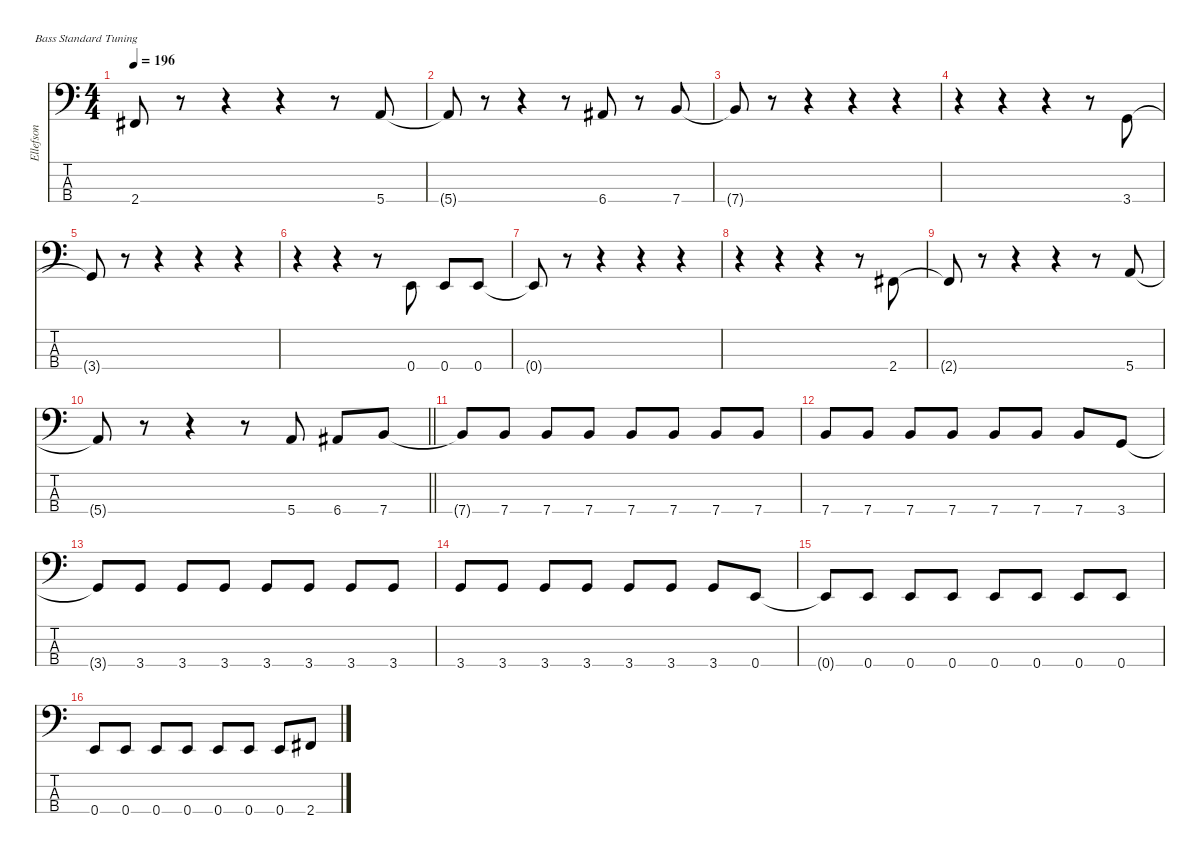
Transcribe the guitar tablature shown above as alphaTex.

\defaultSystemsLayout 4
\hideDynamics
\bracketExtendMode nobrackets
\firstSystemTrackNameMode fullname
\otherSystemsTrackNameOrientation horizontal
\track ("Ellefson" "el.bs.") {instrument electricbasspick}
\staff {score tabs}
\tuning (G2 D2 A1 E1)
\ts (4 4)
\tempo 196
\clef f4
\ks c
2.4{t acc #}.8{dy f beam Up} r.8{beam Up} r.4{beam Up} r.4{beam Up} r.8{beam Up} 5.4.8{beam Up} |
5.4{t}.8{beam Up} r.8{beam Up} r.4{beam Up} r.8{beam Up} 6.4{acc #}.8{beam Up} r.8{beam Up} 7.4.8{beam Up} |
7.4{t}.8{beam Up} r.8{beam Up} r.4{beam Up} r.4{beam Up} r.4{beam Up} |
r.4{beam Down} r.4{beam Down} r.4{beam Down} r.8{beam Down} 3.4.8{beam Up} |
3.4{t}.8{beam Up} r.8{beam Up} r.4{beam Up} r.4{beam Up} r.4{beam Up} |
r.4{beam Down} r.4{beam Down} r.8{beam Down} 0.4.8{beam Up} 0.4.8{beam Up} 0.4.8{beam Up} |
0.4{t}.8{beam Up} r.8{beam Up} r.4{beam Up} r.4{beam Up} r.4{beam Up} |
r.4{beam Down} r.4{beam Down} r.4{beam Down} r.8{beam Down} 2.4{acc #}.8{beam Up} |
2.4{t acc #}.8{beam Up} r.8{beam Up} r.4{beam Up} r.4{beam Up} r.8{beam Up} 5.4.8{beam Up} |
\barLineRight lightlight
5.4{t}.8{beam Up} r.8{beam Up} r.4{beam Up} r.8{beam Up} 5.4.8{beam Up} 6.4{acc #}.8{beam Up} 7.4.8{beam Up} |
7.4{t}.8{beam Up} 7.4.8{beam Up} 7.4.8{beam Up} 7.4.8{beam Up} 7.4.8{beam Up} 7.4.8{beam Up} 7.4.8{beam Up} 7.4.8{beam Up} |
7.4.8{beam Up} 7.4.8{beam Up} 7.4.8{beam Up} 7.4.8{beam Up} 7.4.8{beam Up} 7.4.8{beam Up} 7.4.8{beam Up} 3.4.8{beam Up} |
3.4{t}.8{beam Up} 3.4.8{beam Up} 3.4.8{beam Up} 3.4.8{beam Up} 3.4.8{beam Up} 3.4.8{beam Up} 3.4.8{beam Up} 3.4.8{beam Up} |
3.4.8{beam Up} 3.4.8{beam Up} 3.4.8{beam Up} 3.4.8{beam Up} 3.4.8{beam Up} 3.4.8{beam Up} 3.4.8{beam Up} 0.4.8{beam Up} |
0.4{t}.8{beam Up} 0.4.8{beam Up} 0.4.8{beam Up} 0.4.8{beam Up} 0.4.8{beam Up} 0.4.8{beam Up} 0.4.8{beam Up} 0.4.8{beam Up} |
0.4.8{beam Up} 0.4.8{beam Up} 0.4.8{beam Up} 0.4.8{beam Up} 0.4.8{beam Up} 0.4.8{beam Up} 0.4.8{beam Up} 2.4{acc #}.8{beam Up}
